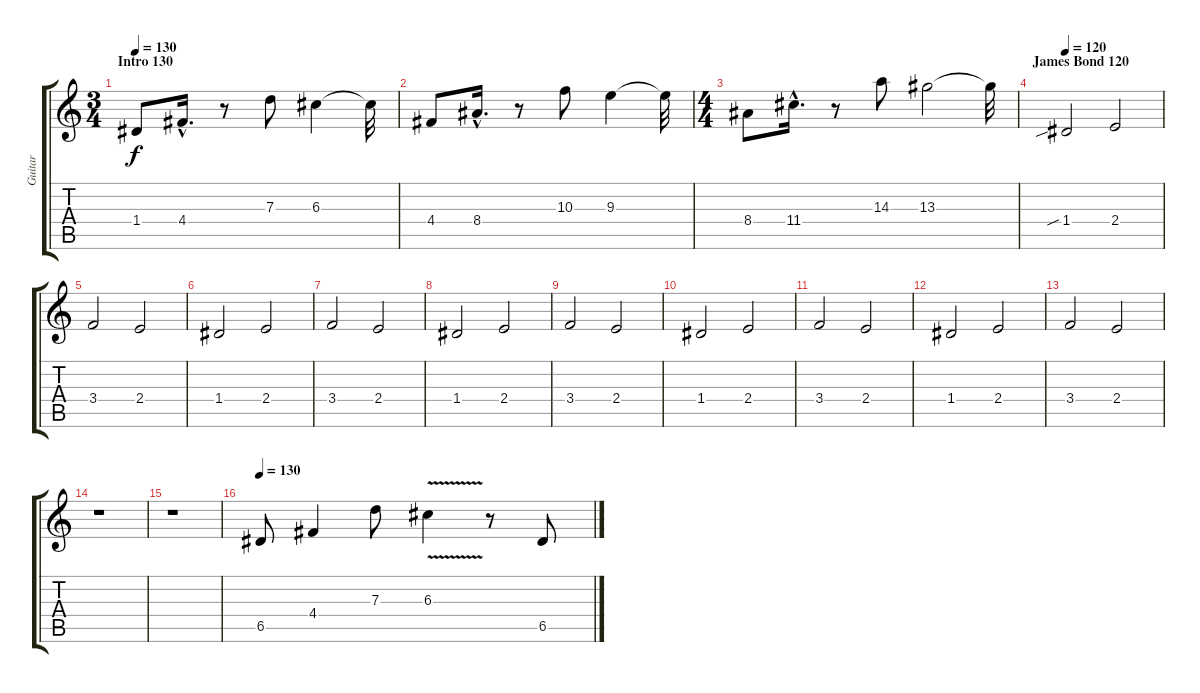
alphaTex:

\track ("Guitar" "Guitar") {instrument distortionguitar}
\staff {score tabs}
\tuning (E4 B3 G3 D3 A2 E2) {hide}
\ts (3 4)
\section ("" "Intro 130")
\tempo 130
\clef g2
\ks c
1.4.8{dy f} 4.4{hac}.16{d} r.8 7.3.8 6.3.4 6.3{t}.32 |
4.4.8 8.4{hac}.16{d} r.8 10.3.8 9.3.4 9.3{t}.32 |
\ts (4 4)
8.4.8 11.4{hac}.16{d} r.8 14.3.8 13.3.2 13.3{t}.32 |
\section ("" "James Bond 120")
\tempo 120
1.4{sib}.2{volume 9} 2.4.2 |
3.4.2 2.4.2 |
1.4.2 2.4.2 |
3.4.2 2.4.2 |
1.4.2 2.4.2 |
3.4.2 2.4.2 |
1.4.2 2.4.2 |
3.4.2 2.4.2 |
1.4.2 2.4.2 |
3.4.2 2.4.2 |
r.1 |
r.1 |
\tempo 130
6.5.8 4.4.4 7.3.8 6.3{v}.4 r.8 6.5.8
